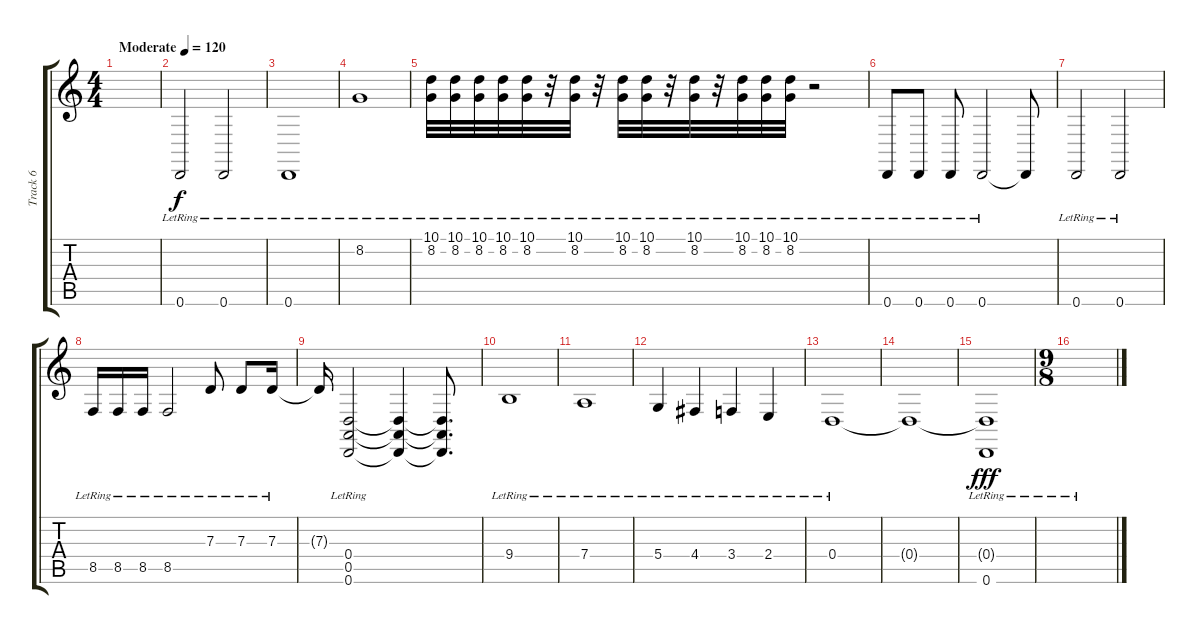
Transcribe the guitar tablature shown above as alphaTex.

\track ("Track 6" "Track 6") {instrument gunshot}
\staff {score tabs}
\tuning (E4 B3 G3 D3 A2 D2) {hide}
\ts (4 4)
\tempo (120 "Moderate")
\clef g2
\ks c
|
0.6{lr}.2 0.6{lr}.2 |
0.6{lr}.1 |
8.2{lr}.1 |
(10.1{lr} 8.2{lr}).32 (10.1{lr} 8.2{lr}).32 (10.1{lr} 8.2{lr}).32 (10.1{lr} 8.2{lr}).32 (10.1{lr} 8.2{lr}).32 r.32 (10.1{lr} 8.2{lr}).32 r.32 (10.1{lr} 8.2{lr}).32 (10.1{lr} 8.2{lr}).32 r.32 (10.1{lr} 8.2{lr}).32 r.32 (10.1{lr} 8.2{lr}).32 (10.1{lr} 8.2{lr}).32 (10.1{lr} 8.2{lr}).32 r.2 |
0.6{lr}.8 0.6{lr}.8 0.6{lr}.8 0.6{lr}.2 0.6{t}.8 |
0.6{lr}.2 0.6{lr}.2 |
8.5{lr}.16 8.5{lr}.16 8.5{lr}.16 8.5{lr}.2 7.3{lr}.8 7.3{lr}.8 7.3{lr}.16 |
7.3{t}.16 (0.4{lr} 0.5{lr} 0.6{lr}).2 (0.4{t} 0.5{t} 0.6{t}).4 (0.4{t} 0.5{t} 0.6{t}).8{d} |
9.4{lr}.1 |
7.4{lr}.1 |
5.4{lr}.4 4.4{lr}.4 3.4{lr}.4 2.4{lr}.4 |
0.4{lr}.1 |
0.4{t}.1 |
(0.4{t} 0.6{lr}).1{dy fff} |
\ts (9 8)
